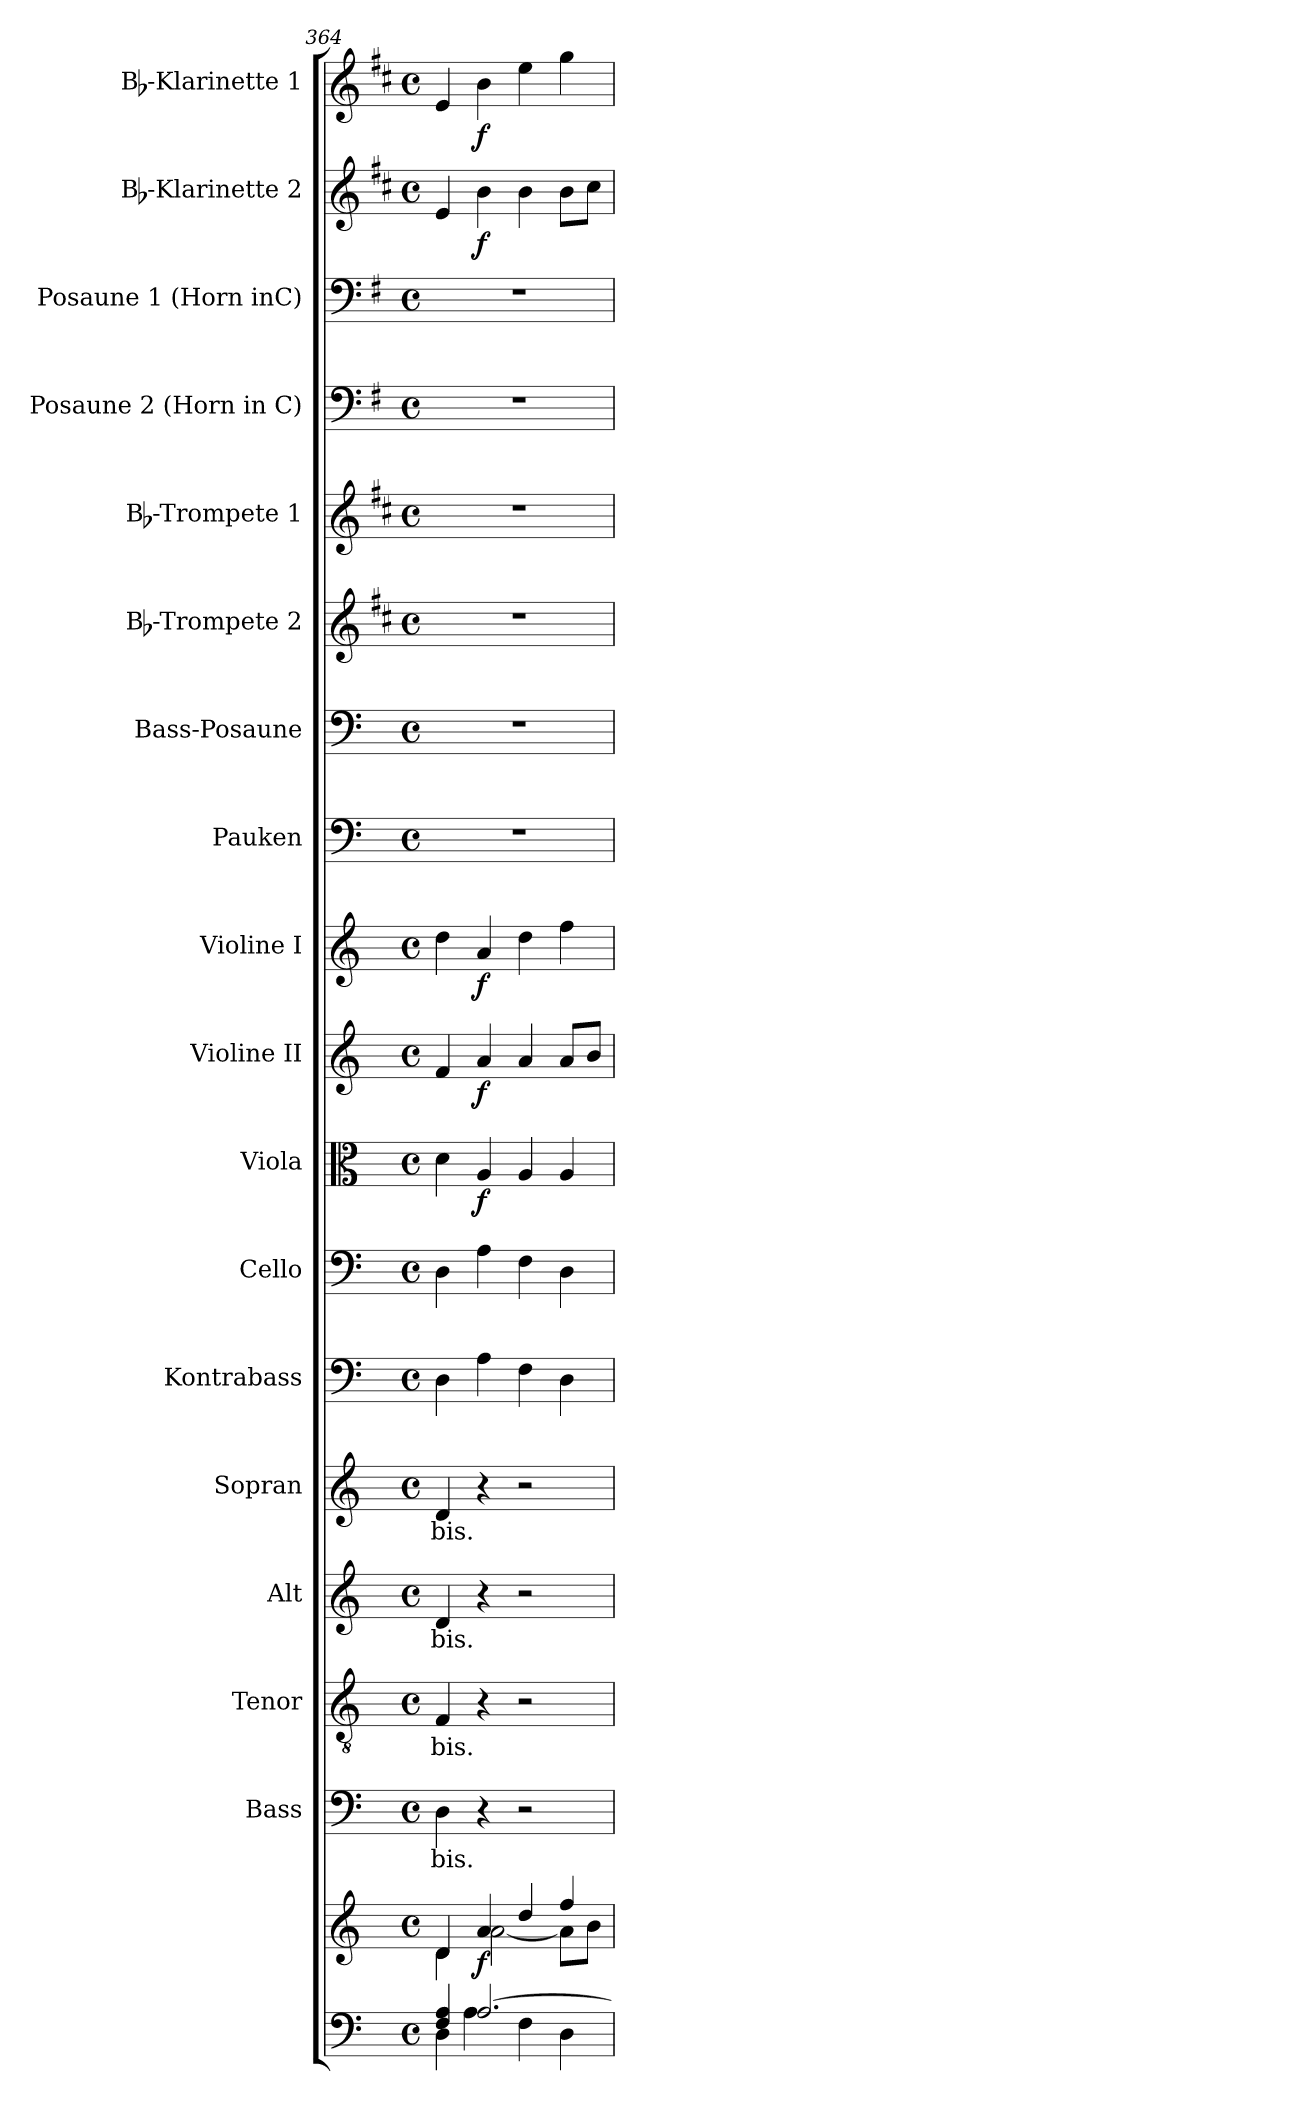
**kern	**kern	**dynam	**kern	**text	**kern	**text	**kern	**text	**kern	**text	**kern	**kern	**kern	**dynam	**kern	**dynam	**kern	**dynam	**kern	**kern	**kern	**kern	**kern	**kern	**kern	**dynam	**kern	**dynam
*part18	*part18	*part18	*part17	*part17	*part16	*part16	*part15	*part15	*part14	*part14	*part13	*part12	*part11	*part11	*part10	*part10	*part9	*part9	*part8	*part7	*part6	*part5	*part4	*part3	*part2	*part2	*part1	*part1
*staff19	*staff18	*staff18/19	*staff17	*staff17	*staff16	*staff16	*staff15	*staff15	*staff14	*staff14	*staff13	*staff12	*staff11	*staff11	*staff10	*staff10	*staff9	*staff9	*staff8	*staff7	*staff6	*staff5	*staff4	*staff3	*staff2	*staff2	*staff1	*staff1
*	*	*	*I"Bass	*	*I"Tenor	*	*I"Alt	*	*I"Sopran	*	*I"Kontrabass	*I"Cello	*I"Viola	*	*I"Violine II	*	*I"Violine I	*	*I"Pauken	*I"Bass-Posaune	*I"Bb-Trompete 2	*I"Bb-Trompete 1	*I"Posaune 2 (Horn in C)	*I"Posaune 1 (Horn inC)	*I"Bb-Klarinette 2	*	*I"Bb-Klarinette 1	*
*	*	*	*I'B.	*	*I'T.	*	*I'A.	*	*I'S.	*	*I'Kb.	*	*I'Vla.	*	*I'Vl. II	*	*I'Vl. I	*	*I'Pk.	*I'B-Pos.	*I'Bb Trp. 2	*I'Bb Trp. 1	*I'Pos. 2	*I'Pos. 1	*I'Bb Kl. 2	*	*I'Bb Kl. 1	*
*clefF4	*clefG2	*	*clefF4	*	*clefGv2	*	*clefG2	*	*clefG2	*	*clefF4	*clefF4	*clefC3	*	*clefG2	*	*clefG2	*	*clefF4	*clefF4	*clefG2	*clefG2	*clefF4	*clefF4	*clefG2	*	*clefG2	*
*	*	*	*	*	*	*	*	*	*	*	*ITrd7c12	*	*	*	*	*	*	*	*	*	*ITrd1c2	*ITrd1c2	*ITrd4c7	*ITrd4c7	*ITrd1c2	*	*ITrd1c2	*
*k[]	*k[]	*	*k[]	*	*k[]	*	*k[]	*	*k[]	*	*k[]	*k[]	*k[]	*	*k[]	*	*k[]	*	*k[]	*k[]	*k[]	*k[]	*k[]	*k[]	*k[]	*	*k[]	*
*C:	*C:	*	*C:	*	*C:	*	*C:	*	*C:	*	*C:	*C:	*C:	*	*C:	*	*C:	*	*C:	*C:	*C:	*C:	*C:	*C:	*C:	*	*C:	*
*M4/4	*M4/4	*	*M4/4	*	*M4/4	*	*M4/4	*	*M4/4	*	*M4/4	*M4/4	*M4/4	*	*M4/4	*	*M4/4	*	*M4/4	*M4/4	*M4/4	*M4/4	*M4/4	*M4/4	*M4/4	*	*M4/4	*
*met(c)	*met(c)	*	*met(c)	*	*met(c)	*	*met(c)	*	*met(c)	*	*met(c)	*met(c)	*met(c)	*	*met(c)	*	*met(c)	*	*met(c)	*met(c)	*met(c)	*met(c)	*met(c)	*met(c)	*met(c)	*	*met(c)	*
=364	=364	=364	=364	=364	=364	=364	=364	=364	=364	=364	=364	=364	=364	=364	=364	=364	=364	=364	=364	=364	=364	=364	=364	=364	=364	=364	=364	=364
*^	*^	*	*	*	*	*	*	*	*	*	*	*	*	*	*	*	*	*	*	*	*	*	*	*	*	*	*	*
!	!	!	!	!	!	!LO:LY:b	!	!LO:LY:b	!	!LO:LY:b	!	!LO:LY:b	!	!	!	!	!	!	!	!	!	!	!	!	!	!	!	!	!	!
4F/ 4A/	4D\	4d/	4d\	.	4D\	-bis.	4F/	-bis.	4d/	-bis.	4d/	-bis.	4DD\	4D\	4d\	.	4f/	.	4dd\	.	1r	1r	1r	1r	1r	1r	4d/	.	4d/	.
!	!	!	!	!LO:DY:b	!	!	!	!	!	!	!	!	!	!	!	!LO:DY:b	!	!LO:DY:b	!	!LO:DY:b	!	!	!	!	!	!	!	!LO:DY:b	!	!LO:DY:b
[>2.A/	4A\	4a/	[<2a\	f	4r	.	4r	.	4r	.	4r	.	4AA\	4A\	4A/	f	4a/	f	4a/	f	.	.	.	.	.	.	4a\	f	4a\	f
.	4F\	4dd/	.	.	2r	.	2r	.	2r	.	2r	.	4FF\	4F\	4A/	.	4a/	.	4dd\	.	.	.	.	.	.	.	4a\	.	4dd\	.
.	4D\	4ff/	8a\L]	.	.	.	.	.	.	.	.	.	4DD\	4D\	4A/	.	8a/L	.	4ff\	.	.	.	.	.	.	.	8a\L	.	4ff\	.
.	.	.	8b\J	.	.	.	.	.	.	.	.	.	.	.	.	.	8b/J	.	.	.	.	.	.	.	.	.	8b\J	.	.	.
*v	*v	*	*	*	*	*	*	*	*	*	*	*	*	*	*	*	*	*	*	*	*	*	*	*	*	*	*	*	*	*
*	*v	*v	*	*	*	*	*	*	*	*	*	*	*	*	*	*	*	*	*	*	*	*	*	*	*	*	*	*	*
=	=	=	=	=	=	=	=	=	=	=	=	=	=	=	=	=	=	=	=	=	=	=	=	=	=	=	=	=
*-	*-	*-	*-	*-	*-	*-	*-	*-	*-	*-	*-	*-	*-	*-	*-	*-	*-	*-	*-	*-	*-	*-	*-	*-	*-	*-	*-	*-
